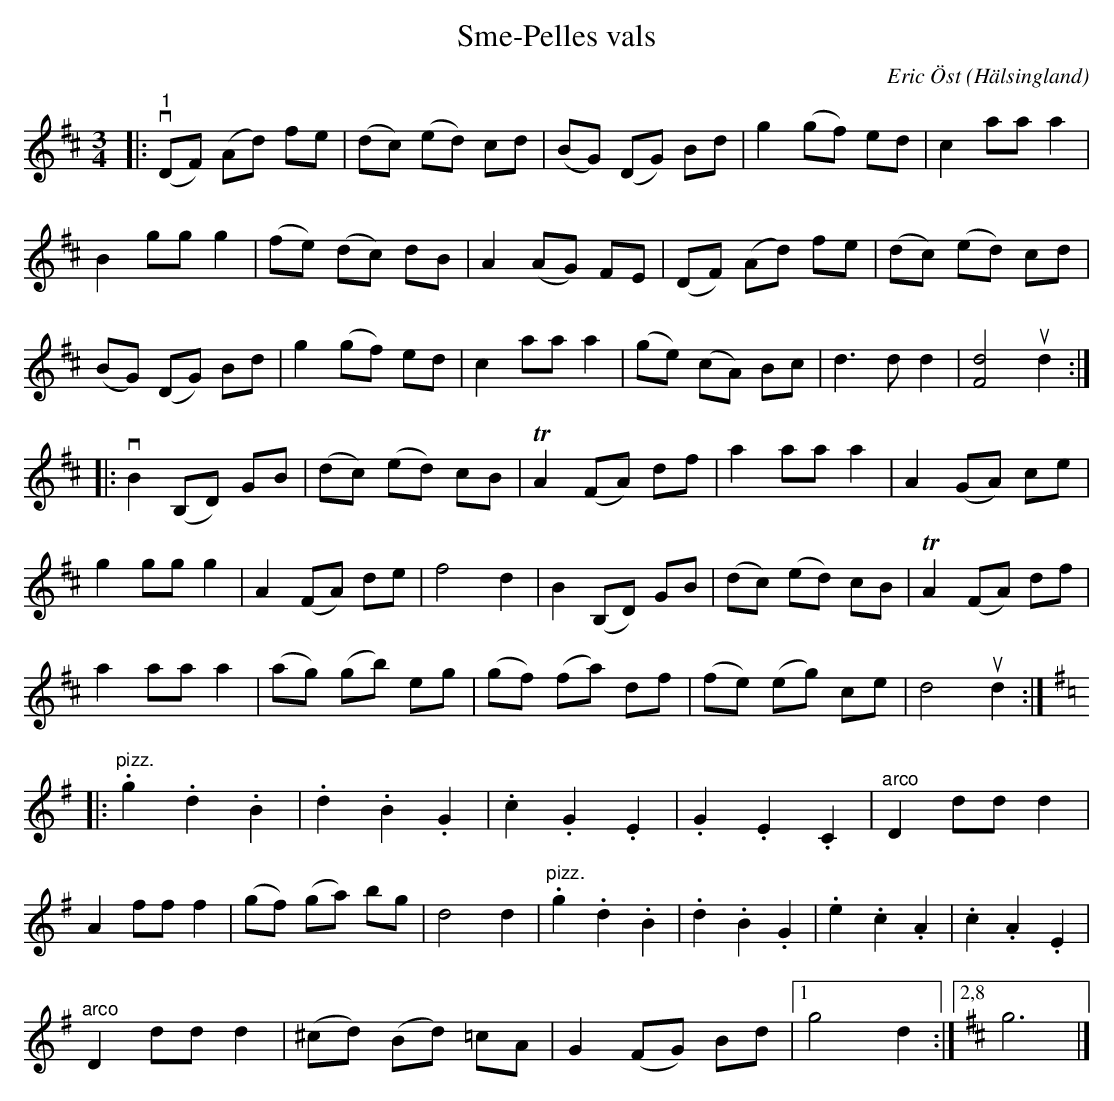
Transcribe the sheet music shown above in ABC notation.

X:1
T:Sme-Pelles vals
C:Eric Öst
O:Hälsingland
L:1/8
M:3/4
K:D
V:1
|:"^1"v (DF) (Ad) fe | (dc) (ed) cd | (BG) (DG) Bd | g2 (gf) ed | c2 aa a2 |
B2 gg g2 | (fe) (dc) dB | A2 (AG) FE | (DF) (Ad) fe | (dc) (ed) cd |
(BG) (DG) Bd | g2 (gf) ed | c2 aa a2 | (ge) (cA) Bc | d3 d d2 | [Fd]4u d2 ::
v B2 (B,D) GB | (dc) (ed) cB | T A2 (FA) df | a2 aa a2 | A2 (GA) ce |
g2 gg g2 | A2 (FA) de | f4 d2 | B2 (B,D) GB | (dc) (ed) cB |T A2 (FA) df |
a2 aa a2 | (ag) (gb) eg | (gf) (fa) df |  (fe) (eg) ce | d4u d2 ::
[K:G]"^pizz." .g2 .d2 .B2 | .d2 .B2 .G2 |  .c2 .G2 .E2 | .G2 .E2 .C2 |"^arco" D2 dd d2 |
A2 ff f2 | (gf) (ga) bg | d4 d2 |"^pizz." .g2 .d2 .B2 | .d2 .B2 .G2 | .e2 .c2 .A2 | .c2 .A2 .E2 |
"^arco" D2 dd d2 | (^cd) (Bd) =cA | G2 (FG) Bd |1 g4 d2 :|2,8[K:D] g6 |]
